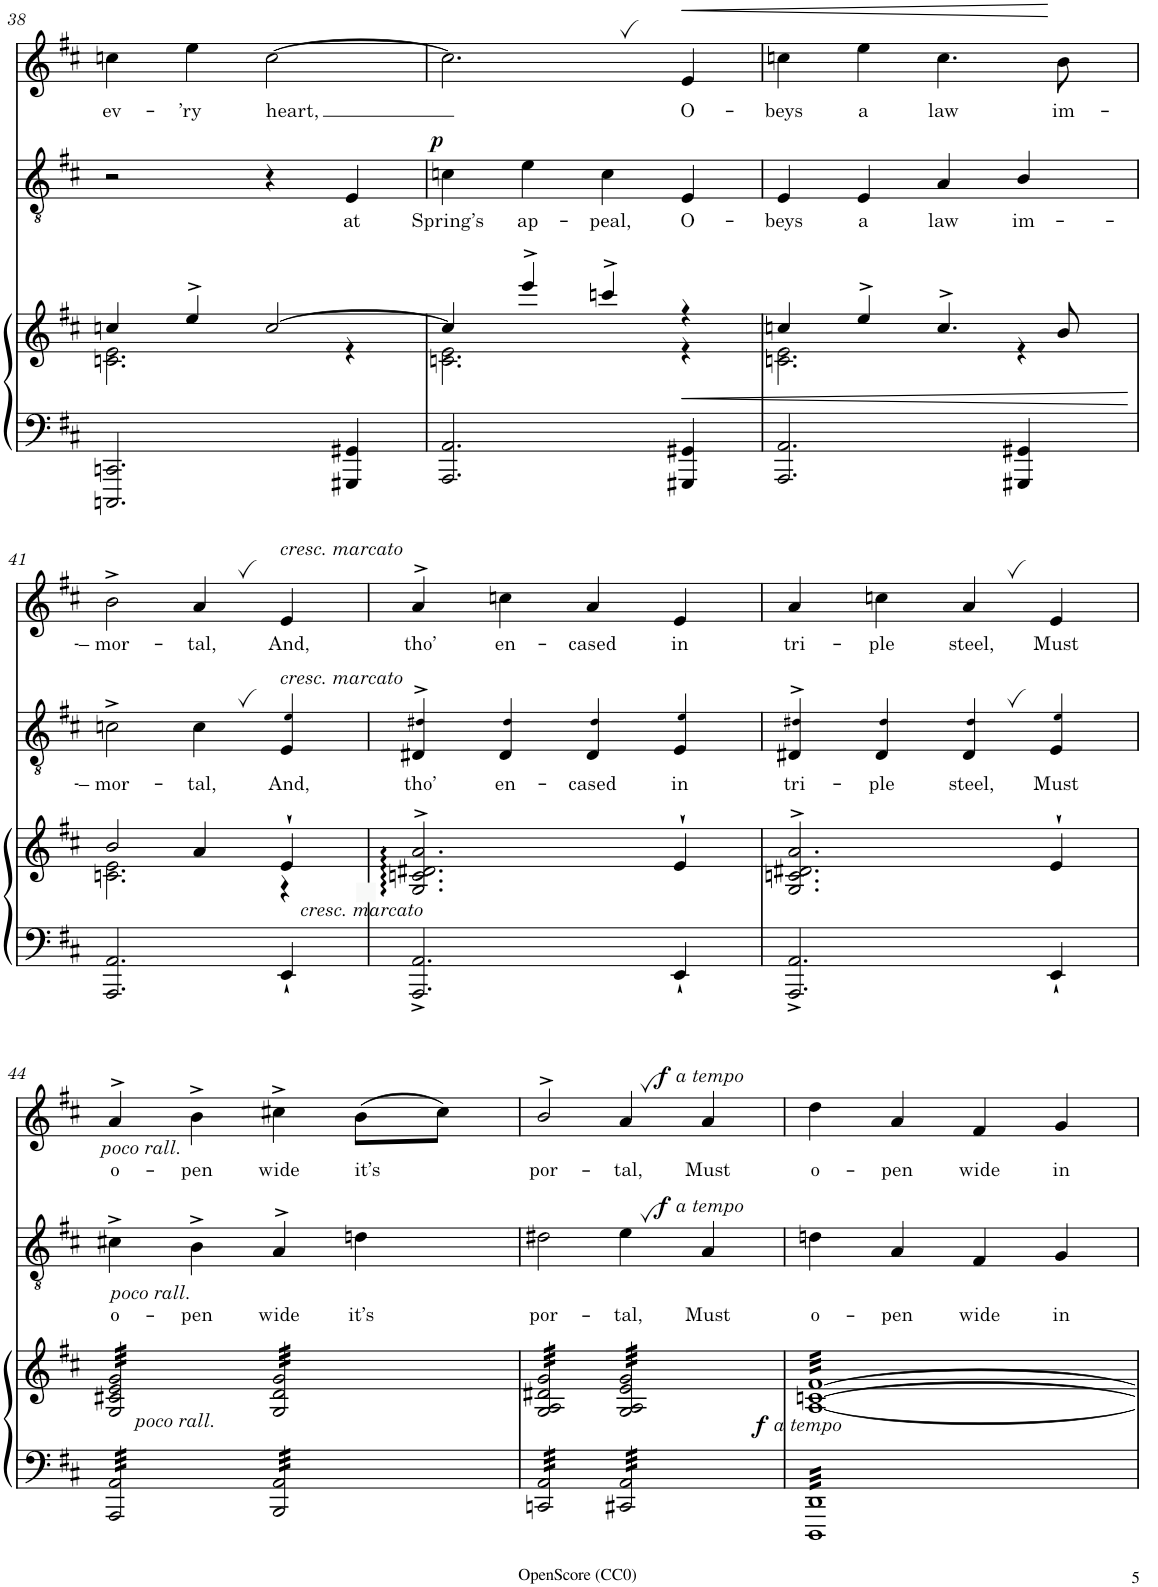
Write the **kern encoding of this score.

**kern	**kern	**dynam	**kern	**text	**dynam	**kern	**text	**dynam
*part3	*part3	*part3	*part2	*part2	*part2	*part1	*part1	*part1
*staff4	*staff3	*staff3/4	*staff2	*staff2	*staff2	*staff1	*staff1	*staff1
*I"Piano	*	*	*I"Baritone	*	*	*I"Contralto	*	*
*I'Pno	*	*	*	*	*	*	*	*
!!LO:PB:g=z
*clefF4	*clefG2	*	*clefGv2	*	*	*clefG2	*	*
*k[f#c#]	*k[f#c#]	*	*k[f#c#]	*	*	*k[f#c#]	*	*
*M4/4	*M4/4	*	*M4/4	*	*	*M4/4	*	*
*met(c)	*met(c)	*	*met(c)	*	*	*met(c)	*	*
=38	=38	=38	=38	=38	=38	=38	=38	=38
*	*^	*	*	*	*	*	*	*
!	!	!	!	!	!	!	!	!LO:LY:b	!
2.CCCn/ 2.CCn/	4ccn/	2.cn\ 2.e\	.	2r	.	.	4ccn\	ev-	.
!	!	!	!	!	!	!	!	!LO:LY:b	!
.	4ee^/	.	.	.	.	.	4ee\	-’ry	.
!	!	!	!	!	!	!	!	!LO:LY:b	!
.	[2cc/	.	.	4r	.	.	[2cc\	heart,	.
!	!	!	!	!	!LO:LY:b	!	!	!	!
4GGG#X/ 4GG#X/	.	4r	.	4E/	at	.	.	.	.
=39	=39	=39	=39	=39	=39	=39	=39	=39	=39
!	!	!	!	!	!LO:LY:b	!LO:DY:a	!	!	!
2.AAA/ 2.AA/	4cc/]	2.cn\ 2.e\	.	4cn\	Spring’s	p	2.cc,\]	.	.
!	!	!	!	!	!LO:LY:b	!	!	!	!
.	4eee^/	.	.	4e\	ap-	.	.	.	.
!	!	!	!	!	!LO:LY:b	!	!	!	!
.	4cccn^/	.	.	4c\	-peal,	.	.	.	.
!	!	!	!LO:HP:b	!	!LO:LY:b	!	!	!LO:LY:b	!LO:HP:b
4GGG#X/ 4GG#X/	4r	4r	<	4E/	-O-	.	4e/	-O-	<
=40	=40	=40	=40	=40	=40	=40	=40	=40	=40
!	!	!	!	!	!LO:LY:b	!	!	!LO:LY:b	!
2.AAA/ 2.AA/	4ccn/	2.cn\ 2.e\	.	4E/	-beys	.	4ccn\	-beys	.
!	!	!	!	!	!LO:LY:b	!	!	!LO:LY:b	!
.	4ee^/	.	.	4E/	a	.	4ee\	a	.
!	!	!	!	!	!LO:LY:b	!	!	!LO:LY:b	!
.	4.cc^/	.	.	4A/	law	.	4.cc\	law	.
!	!	!	!	!	!LO:LY:b	!	!	!	!
4GGG#X/ 4GG#X/	.	4r	.	4B/	im-	.	.	.	.
!	!	!	!	!	!	!	!	!LO:LY:b	!
.	8b/	.	.	.	.	.	8b\	im-	[
*	*v	*v	*	*	*	*	*	*	*
.	.	[	.	.	.	.	.	.
!!LO:LB:g=z
=41	=41	=41	=41	=41	=41	=41	=41	=41
*	*^	*	*	*	*	*	*	*
!	!	!	!	!	!LO:LY:b	!	!	!LO:LY:b	!
2.AAA/ 2.AA/	2b/	2.cn\ 2.e\	.	2cn^\	-– mor-	.	2b^\	-– mor-	.
!	!	!	!	!	!LO:LY:b	!	!	!LO:LY:b	!
.	4a/	.	.	4c,\	-tal,	.	4a,/	-tal,	.
!	!	!	!	!	!	!	!LO:TX:a:i:t=cresc. marcato	!	!
!	!	!	!	!LO:TX:a:i:t=cresc. marcato	!	!	!	!	!
!	!LO:TX:b:i:t=cresc. marcato	!	!	!	!	!	!	!	!
!	!	!	!	!	!LO:LY:b	!	!	!LO:LY:b	!
4EE`/	4e`/	4r	.	4E/ 4e/	And,	.	4e/	And,	.
=42	=42	=42	=42	=42	=42	=42	=42	=42	=42
!	!	!	!	!	!LO:LY:b	!	!	!LO:LY:b	!
*	*v	*v	*	*	*	*	*	*	*
2.AAA/^ 2.AA/^	2.G/^> 2.cn/^> 2.d#X/^> 2.a/^>	.	4D#X/^> 4d#X/^>	tho’	.	4a^>/	tho’	.
!	!	!	!	!LO:LY:b	!	!	!LO:LY:b	!
.	.	.	4D#/ 4d#/	en-	.	4ccn\	en-	.
!	!	!	!	!LO:LY:b	!	!	!LO:LY:b	!
.	.	.	4D#/ 4d#/	-cased	.	4a/	-cased	.
!	!	!	!	!LO:LY:b	!	!	!LO:LY:b	!
4EE`/	4e`>/	.	4E/ 4e/	in	.	4e/	in	.
=43	=43	=43	=43	=43	=43	=43	=43	=43
!	!	!	!	!LO:LY:b	!	!	!LO:LY:b	!
2.AAA/^ 2.AA/^	2.G/^> 2.cn/^> 2.d#X/^> 2.a/^>	.	4D#X/^> 4d#X/^>	tri-	.	4a/	tri-	.
!	!	!	!	!LO:LY:b	!	!	!LO:LY:b	!
.	.	.	4D#/ 4d#/	-ple	.	4ccn\	-ple	.
!	!	!	!	!LO:LY:b	!	!	!LO:LY:b	!
.	.	.	4D#/, 4d#/,	steel,	.	4a,/	steel,	.
!	!	!	!	!LO:LY:b	!	!	!LO:LY:b	!
4EE`/	4e`>/	.	4E/ 4e/	Must	.	4e/	Must	.
!!LO:LB:g=z
=44	=44	=44	=44	=44	=44	=44	=44	=44
!	!	!	!	!	!	!LO:TX:b:i:t=poco rall.	!	!
!	!	!	!LO:TX:b:i:t=poco rall.	!	!	!	!	!
!	!LO:TX:b:i:t=poco rall.	!	!	!	!	!	!	!
!	!	!	!	!LO:LY:b	!	!	!LO:LY:b	!
*tremolo	*	*	*	*	*	*	*	*
*	*tremolo	*	*	*	*	*	*	*
32AAA/ 32AA/LLL	32G/ 32c#X/ 32e/ 32g/LLL	.	4c#X^\	o-	.	4a^>/	o-	.
32AAA/ 32AA/	32G/ 32c#X/ 32e/ 32g/	.	.	.	.	.	.	.
32AAA/ 32AA/	32G/ 32c#X/ 32e/ 32g/	.	.	.	.	.	.	.
32AAA/ 32AA/	32G/ 32c#X/ 32e/ 32g/	.	.	.	.	.	.	.
32AAA/ 32AA/	32G/ 32c#X/ 32e/ 32g/	.	.	.	.	.	.	.
32AAA/ 32AA/	32G/ 32c#X/ 32e/ 32g/	.	.	.	.	.	.	.
32AAA/ 32AA/	32G/ 32c#X/ 32e/ 32g/	.	.	.	.	.	.	.
32AAA/ 32AA/	32G/ 32c#X/ 32e/ 32g/	.	.	.	.	.	.	.
!	!	!	!	!LO:LY:b	!	!	!LO:LY:b	!
32AAA/ 32AA/	32G/ 32c#X/ 32e/ 32g/	.	4B^\	-pen	.	4b^\	-pen	.
32AAA/ 32AA/	32G/ 32c#X/ 32e/ 32g/	.	.	.	.	.	.	.
32AAA/ 32AA/	32G/ 32c#X/ 32e/ 32g/	.	.	.	.	.	.	.
32AAA/ 32AA/	32G/ 32c#X/ 32e/ 32g/	.	.	.	.	.	.	.
32AAA/ 32AA/	32G/ 32c#X/ 32e/ 32g/	.	.	.	.	.	.	.
32AAA/ 32AA/	32G/ 32c#X/ 32e/ 32g/	.	.	.	.	.	.	.
32AAA/ 32AA/	32G/ 32c#X/ 32e/ 32g/	.	.	.	.	.	.	.
32AAA/ 32AA/JJJ	32G/ 32c#X/ 32e/ 32g/JJJ	.	.	.	.	.	.	.
!	!	!	!	!LO:LY:b	!	!	!LO:LY:b	!
32BBB/ 32AA/LLL	32G/ 32d/ 32g/LLL	.	4A^>/	wide	.	4cc#X^\	wide	.
32BBB/ 32AA/	32G/ 32d/ 32g/	.	.	.	.	.	.	.
32BBB/ 32AA/	32G/ 32d/ 32g/	.	.	.	.	.	.	.
32BBB/ 32AA/	32G/ 32d/ 32g/	.	.	.	.	.	.	.
32BBB/ 32AA/	32G/ 32d/ 32g/	.	.	.	.	.	.	.
32BBB/ 32AA/	32G/ 32d/ 32g/	.	.	.	.	.	.	.
32BBB/ 32AA/	32G/ 32d/ 32g/	.	.	.	.	.	.	.
32BBB/ 32AA/	32G/ 32d/ 32g/	.	.	.	.	.	.	.
!	!	!	!	!LO:LY:b	!	!	!LO:LY:b	!
32BBB/ 32AA/	32G/ 32d/ 32g/	.	4dn\	it’s	.	(8b\L	it’s	.
32BBB/ 32AA/	32G/ 32d/ 32g/	.	.	.	.	.	.	.
32BBB/ 32AA/	32G/ 32d/ 32g/	.	.	.	.	.	.	.
32BBB/ 32AA/	32G/ 32d/ 32g/	.	.	.	.	.	.	.
32BBB/ 32AA/	32G/ 32d/ 32g/	.	.	.	.	8cc#\J)	.	.
32BBB/ 32AA/	32G/ 32d/ 32g/	.	.	.	.	.	.	.
32BBB/ 32AA/	32G/ 32d/ 32g/	.	.	.	.	.	.	.
32BBB/ 32AA/JJJ	32G/ 32d/ 32g/JJJ	.	.	.	.	.	.	.
=45	=45	=45	=45	=45	=45	=45	=45	=45
!	!	!	!	!LO:LY:b	!	!	!LO:LY:b	!
32CCn/ 32AA/LLL	32G/ 32A/ 32d#X/ 32g/LLL	.	2d#X\	por-	.	2b^>/	por-	.
32CCn/ 32AA/	32G/ 32A/ 32d#X/ 32g/	.	.	.	.	.	.	.
32CCn/ 32AA/	32G/ 32A/ 32d#X/ 32g/	.	.	.	.	.	.	.
32CCn/ 32AA/	32G/ 32A/ 32d#X/ 32g/	.	.	.	.	.	.	.
32CCn/ 32AA/	32G/ 32A/ 32d#X/ 32g/	.	.	.	.	.	.	.
32CCn/ 32AA/	32G/ 32A/ 32d#X/ 32g/	.	.	.	.	.	.	.
32CCn/ 32AA/	32G/ 32A/ 32d#X/ 32g/	.	.	.	.	.	.	.
32CCn/ 32AA/	32G/ 32A/ 32d#X/ 32g/	.	.	.	.	.	.	.
32CCn/ 32AA/	32G/ 32A/ 32d#X/ 32g/	.	.	.	.	.	.	.
32CCn/ 32AA/	32G/ 32A/ 32d#X/ 32g/	.	.	.	.	.	.	.
32CCn/ 32AA/	32G/ 32A/ 32d#X/ 32g/	.	.	.	.	.	.	.
32CCn/ 32AA/	32G/ 32A/ 32d#X/ 32g/	.	.	.	.	.	.	.
32CCn/ 32AA/	32G/ 32A/ 32d#X/ 32g/	.	.	.	.	.	.	.
32CCn/ 32AA/	32G/ 32A/ 32d#X/ 32g/	.	.	.	.	.	.	.
32CCn/ 32AA/	32G/ 32A/ 32d#X/ 32g/	.	.	.	.	.	.	.
32CCn/ 32AA/JJJ	32G/ 32A/ 32d#X/ 32g/JJJ	.	.	.	.	.	.	.
!	!	!	!	!LO:LY:b	!	!	!LO:LY:b	!
32CC#X/ 32AA/LLL	32G/ 32A/ 32e/ 32g/LLL	.	4e;<,\	-tal,	.	4a;<,/	-tal,	.
32CC#X/ 32AA/	32G/ 32A/ 32e/ 32g/	.	.	.	.	.	.	.
32CC#X/ 32AA/	32G/ 32A/ 32e/ 32g/	.	.	.	.	.	.	.
32CC#X/ 32AA/	32G/ 32A/ 32e/ 32g/	.	.	.	.	.	.	.
32CC#X/ 32AA/	32G/ 32A/ 32e/ 32g/	.	.	.	.	.	.	.
32CC#X/ 32AA/	32G/ 32A/ 32e/ 32g/	.	.	.	.	.	.	.
32CC#X/ 32AA/	32G/ 32A/ 32e/ 32g/	.	.	.	.	.	.	.
32CC#X/ 32AA/	32G/ 32A/ 32e/ 32g/	.	.	.	.	.	.	.
!	!	!	!	!LO:LY:b	!LO:DY:a	!	!LO:LY:b	!
!	!	!	!	!	!LO:DY:n=1:a	!	!	!LO:DY:a
!	!	!	!	!	!	!	!	!LO:DY:n=1:a
32CC#X/ 32AA/	32G/ 32A/ 32e/ 32g/	.	4A/	Must	f other-dynamics	4a/	Must	f other-dynamics
32CC#X/ 32AA/	32G/ 32A/ 32e/ 32g/	.	.	.	.	.	.	.
32CC#X/ 32AA/	32G/ 32A/ 32e/ 32g/	.	.	.	.	.	.	.
32CC#X/ 32AA/	32G/ 32A/ 32e/ 32g/	.	.	.	.	.	.	.
32CC#X/ 32AA/	32G/ 32A/ 32e/ 32g/	.	.	.	.	.	.	.
32CC#X/ 32AA/	32G/ 32A/ 32e/ 32g/	.	.	.	.	.	.	.
32CC#X/ 32AA/	32G/ 32A/ 32e/ 32g/	.	.	.	.	.	.	.
32CC#X/ 32AA/JJJ	32G/ 32A/ 32e/ 32g/JJJ	.	.	.	.	.	.	.
=46	=46	=46	=46	=46	=46	=46	=46	=46
!	!	!LO:DY:b	!	!LO:LY:b	!	!	!LO:LY:b	!
!	!	!LO:DY:n=1:b	!	!	!	!	!	!
32DDD 32DDLLL	[32A [>32cn [32f#LLL	f other-dynamics	4dn\	o-	.	4dd\	o-	.
32DDD 32DD	32A 32cn 32f#	.	.	.	.	.	.	.
32DDD 32DD	32A 32cn 32f#	.	.	.	.	.	.	.
32DDD 32DD	32A 32cn 32f#	.	.	.	.	.	.	.
32DDD 32DD	32A 32cn 32f#	.	.	.	.	.	.	.
32DDD 32DD	32A 32cn 32f#	.	.	.	.	.	.	.
32DDD 32DD	32A 32cn 32f#	.	.	.	.	.	.	.
32DDD 32DD	32A 32cn 32f#	.	.	.	.	.	.	.
!	!	!	!	!LO:LY:b	!	!	!LO:LY:b	!
32DDD 32DD	32A 32cn 32f#	.	4A/	-pen	.	4a/	-pen	.
32DDD 32DD	32A 32cn 32f#	.	.	.	.	.	.	.
32DDD 32DD	32A 32cn 32f#	.	.	.	.	.	.	.
32DDD 32DD	32A 32cn 32f#	.	.	.	.	.	.	.
32DDD 32DD	32A 32cn 32f#	.	.	.	.	.	.	.
32DDD 32DD	32A 32cn 32f#	.	.	.	.	.	.	.
32DDD 32DD	32A 32cn 32f#	.	.	.	.	.	.	.
32DDD 32DD	32A 32cn 32f#	.	.	.	.	.	.	.
!	!	!	!	!LO:LY:b	!	!	!LO:LY:b	!
32DDD 32DD	32A 32cn 32f#	.	4F#/	wide	.	4f#/	wide	.
32DDD 32DD	32A 32cn 32f#	.	.	.	.	.	.	.
32DDD 32DD	32A 32cn 32f#	.	.	.	.	.	.	.
32DDD 32DD	32A 32cn 32f#	.	.	.	.	.	.	.
32DDD 32DD	32A 32cn 32f#	.	.	.	.	.	.	.
32DDD 32DD	32A 32cn 32f#	.	.	.	.	.	.	.
32DDD 32DD	32A 32cn 32f#	.	.	.	.	.	.	.
32DDD 32DD	32A 32cn 32f#	.	.	.	.	.	.	.
!	!	!	!	!LO:LY:b	!	!	!LO:LY:b	!
32DDD 32DD	32A 32cn 32f#	.	4G/	in	.	4g/	in	.
32DDD 32DD	32A 32cn 32f#	.	.	.	.	.	.	.
32DDD 32DD	32A 32cn 32f#	.	.	.	.	.	.	.
32DDD 32DD	32A 32cn 32f#	.	.	.	.	.	.	.
32DDD 32DD	32A 32cn 32f#	.	.	.	.	.	.	.
32DDD 32DD	32A 32cn 32f#	.	.	.	.	.	.	.
32DDD 32DD	32A 32cn 32f#	.	.	.	.	.	.	.
32DDD 32DDJJJ	32A 32cn 32f#JJJ	.	.	.	.	.	.	.
*	*Xtremolo	*	*	*	*	*	*	*
*Xtremolo	*	*	*	*	*	*	*	*
=	=	=	=	=	=	=	=	=
*-	*-	*-	*-	*-	*-	*-	*-	*-
